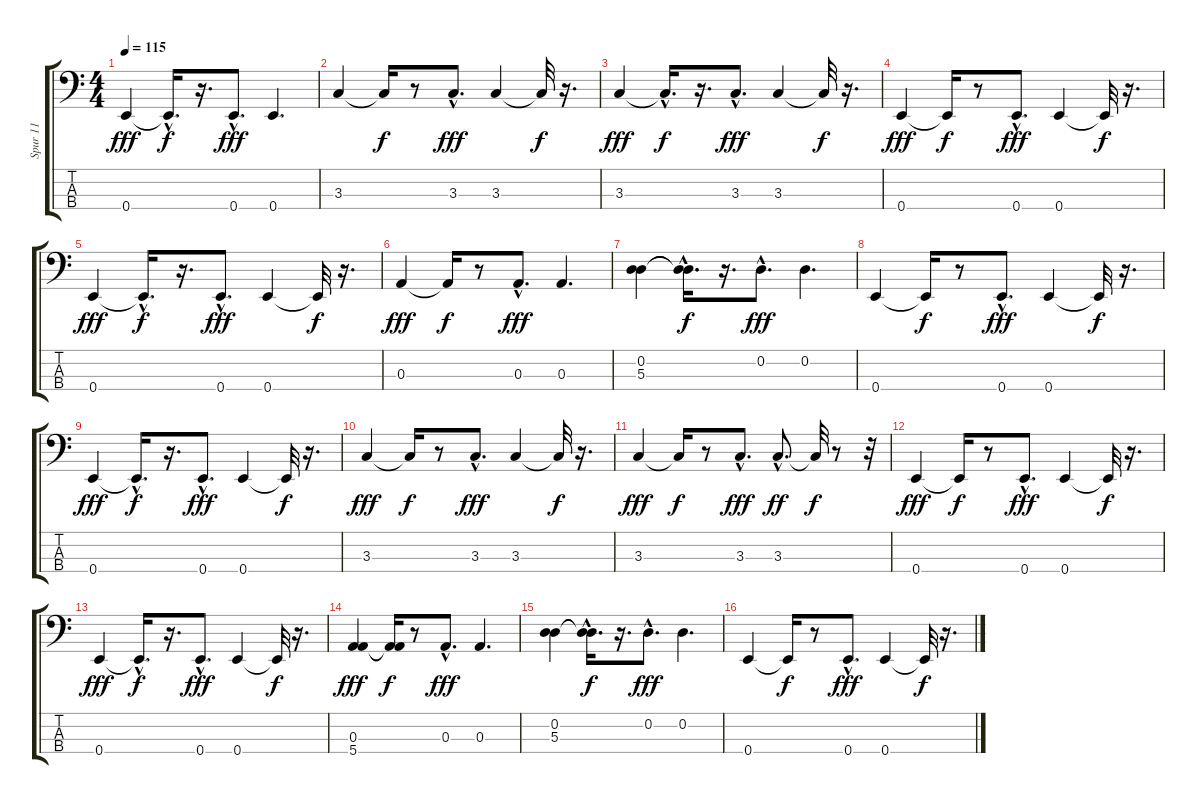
\track ("Spur 11" "Spur 11") {instrument electricbassfinger}
\staff {score tabs}
\tuning (G2 D2 A1 E1) {hide}
\ts (4 4)
\tempo 115
\clef f4
\ks c
0.4.4{dy fff} 0.4{hac t}.16{d dy f} r.16{d} 0.4{hac}.8{d dy fff} 0.4.4{d} |
3.3.4 3.3{t}.16{dy f} r.8 3.3{hac}.8{d dy fff} 3.3.4 3.3{t}.32{dy f} r.16{d} |
3.3.4{dy fff} 3.3{hac t}.16{d dy f} r.16{d} 3.3{hac}.8{d dy fff} 3.3.4 3.3{t}.32{dy f} r.16{d} |
0.4.4{dy fff} 0.4{t}.16{dy f} r.8 0.4{hac}.8{d dy fff} 0.4.4 0.4{t}.32{dy f} r.16{d} |
0.4.4{dy fff} 0.4{hac t}.16{d dy f} r.16{d} 0.4{hac}.8{d dy fff} 0.4.4 0.4{t}.32{dy f} r.16{d} |
0.3.4{dy fff} 0.3{t}.16{dy f} r.8 0.3{hac}.8{d dy fff} 0.3.4{d} |
(0.2 5.3).4 (0.2{hac t} 5.3{hac t}).16{d dy f} r.16{d} 0.2{hac}.8{d dy fff} 0.2.4{d} |
0.4.4 0.4{t}.16{dy f} r.8 0.4{hac}.8{d dy fff} 0.4.4 0.4{t}.32{dy f} r.16{d} |
0.4.4{dy fff} 0.4{hac t}.16{d dy f} r.16{d} 0.4{hac}.8{d dy fff} 0.4.4 0.4{t}.32{dy f} r.16{d} |
3.3.4{dy fff} 3.3{t}.16{dy f} r.8 3.3{hac}.8{d dy fff} 3.3.4 3.3{t}.32{dy f} r.16{d} |
3.3.4{dy fff} 3.3{t}.16{dy f} r.8 3.3{hac}.8{d dy fff} 3.3{hac}.8{d dy ff} 3.3{t}.32{dy f} r.8 r.32 |
0.4.4{dy fff} 0.4{t}.16{dy f} r.8 0.4{hac}.8{d dy fff} 0.4.4 0.4{t}.32{dy f} r.16{d} |
0.4.4{dy fff} 0.4{hac t}.16{d dy f} r.16{d} 0.4{hac}.8{d dy fff} 0.4.4 0.4{t}.32{dy f} r.16{d} |
(0.3 5.4).4{dy fff} (0.3{t} 5.4{t}).16{dy f} r.8 0.3{hac}.8{d dy fff} 0.3.4{d} |
(0.2 5.3).4 (0.2{hac t} 5.3{hac t}).16{d dy f} r.16{d} 0.2{hac}.8{d dy fff} 0.2.4{d} |
0.4.4 0.4{t}.16{dy f} r.8 0.4{hac}.8{d dy fff} 0.4.4 0.4{t}.32{dy f} r.16{d}
